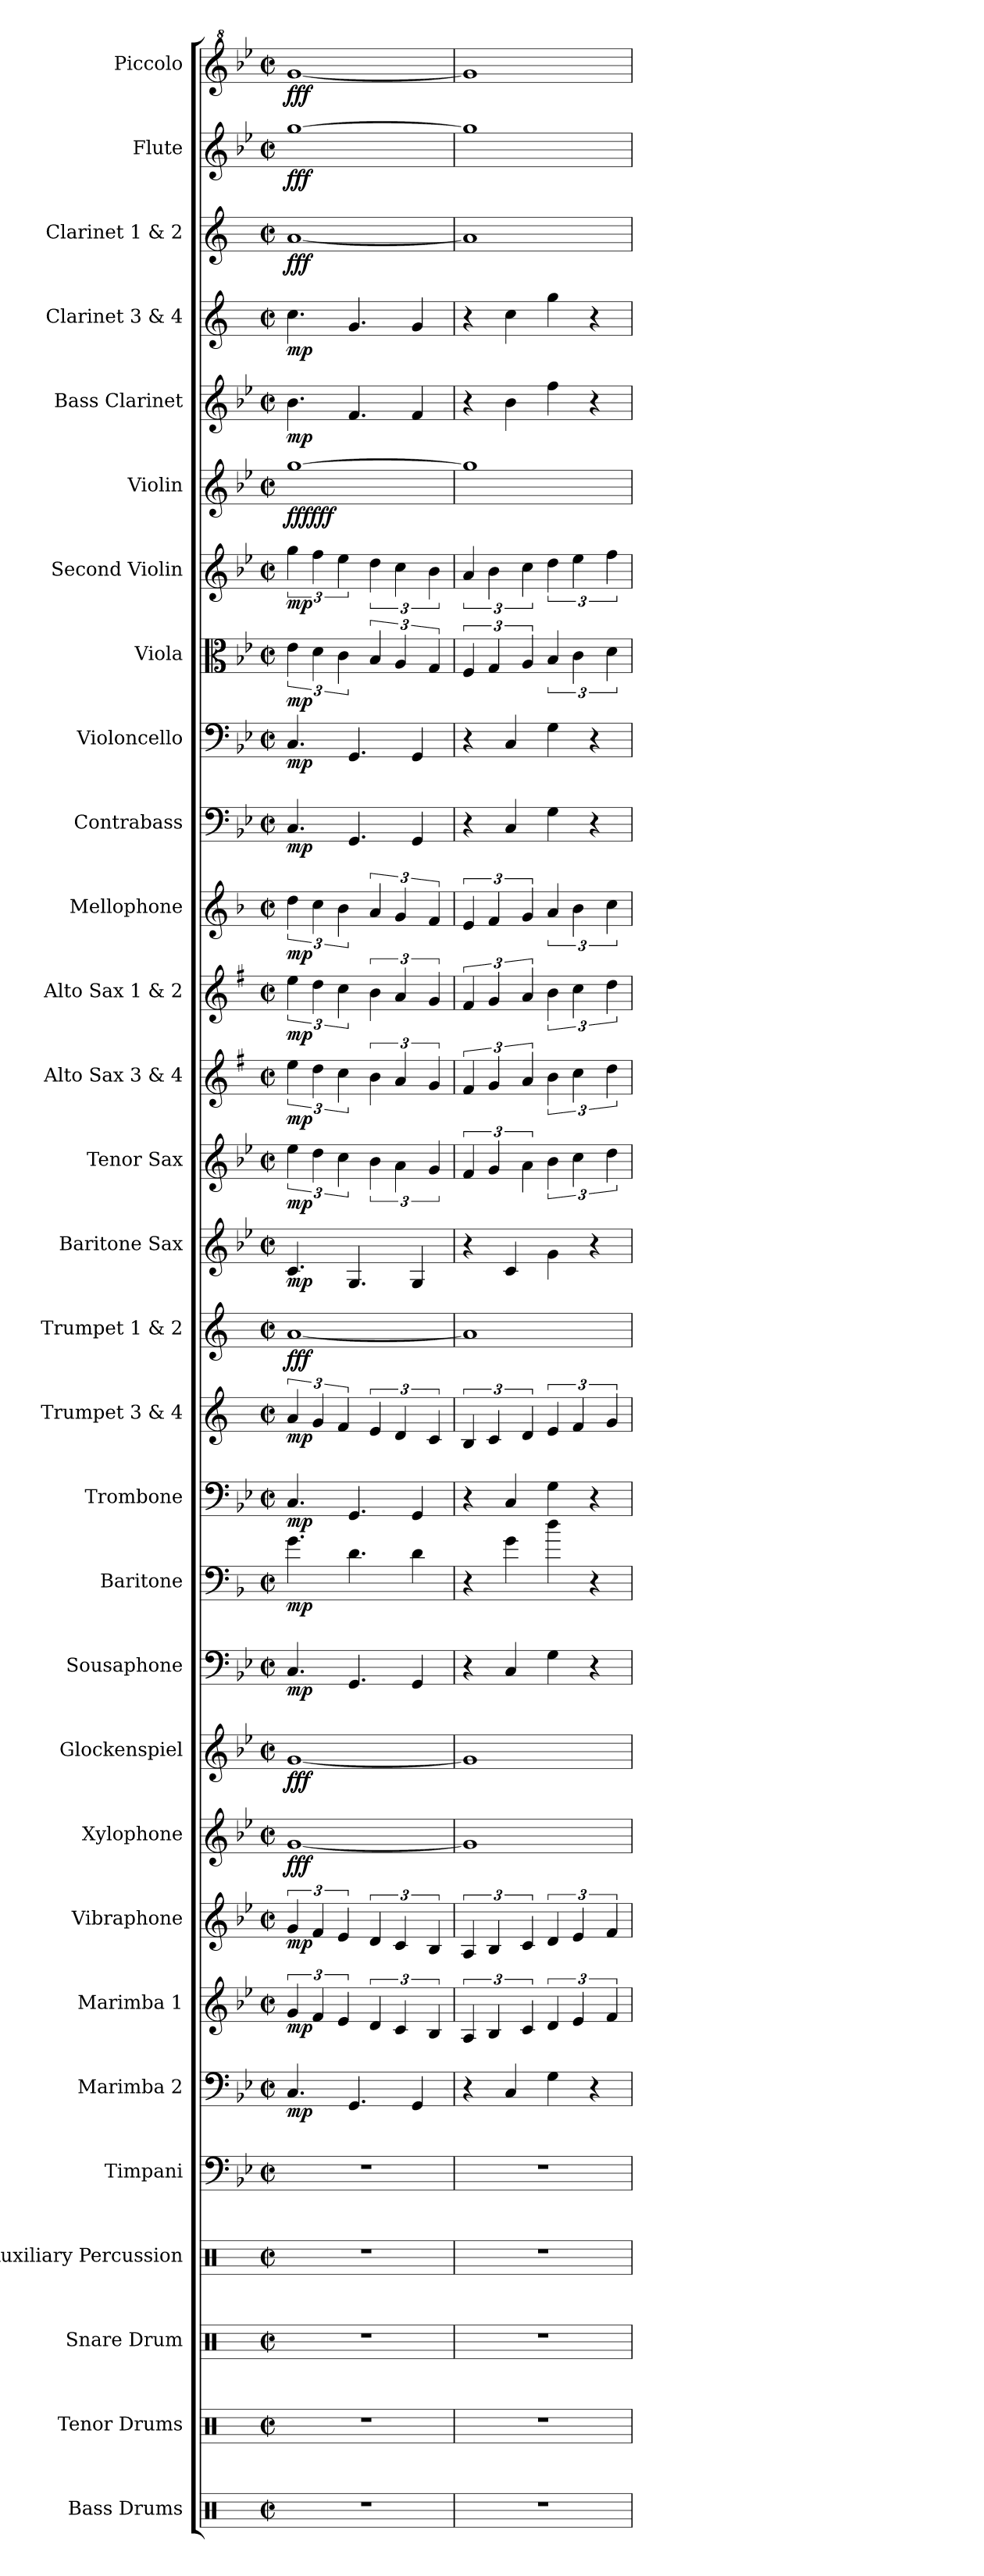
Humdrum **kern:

**kern	**kern	**kern	**kern	**kern	**kern	**dynam	**kern	**dynam	**kern	**dynam	**kern	**dynam	**kern	**dynam	**kern	**dynam	**kern	**dynam	**kern	**dynam	**kern	**dynam	**kern	**dynam	**kern	**dynam	**kern	**dynam	**kern	**dynam	**kern	**dynam	**kern	**dynam	**kern	**dynam	**kern	**dynam	**kern	**dynam	**kern	**dynam	**kern	**dynam	**kern	**dynam	**kern	**dynam	**kern	**dynam	**kern	**dynam	**kern	**dynam
*part30	*part29	*part28	*part27	*part26	*part25	*part25	*part24	*part24	*part23	*part23	*part22	*part22	*part21	*part21	*part20	*part20	*part19	*part19	*part18	*part18	*part17	*part17	*part16	*part16	*part15	*part15	*part14	*part14	*part13	*part13	*part12	*part12	*part11	*part11	*part10	*part10	*part9	*part9	*part8	*part8	*part7	*part7	*part6	*part6	*part5	*part5	*part4	*part4	*part3	*part3	*part2	*part2	*part1	*part1
*staff30	*staff29	*staff28	*staff27	*staff26	*staff25	*staff25	*staff24	*staff24	*staff23	*staff23	*staff22	*staff22	*staff21	*staff21	*staff20	*staff20	*staff19	*staff19	*staff18	*staff18	*staff17	*staff17	*staff16	*staff16	*staff15	*staff15	*staff14	*staff14	*staff13	*staff13	*staff12	*staff12	*staff11	*staff11	*staff10	*staff10	*staff9	*staff9	*staff8	*staff8	*staff7	*staff7	*staff6	*staff6	*staff5	*staff5	*staff4	*staff4	*staff3	*staff3	*staff2	*staff2	*staff1	*staff1
*I"Bass Drums	*I"Tenor Drums	*I"Snare Drum	*I"Auxiliary Percussion	*I"Timpani	*I"Marimba 2	*	*I"Marimba 1	*	*I"Vibraphone	*	*I"Xylophone	*	*I"Glockenspiel	*	*I"Sousaphone	*	*I"Baritone	*	*I"Trombone	*	*I"Trumpet 3 &amp; 4	*	*I"Trumpet 1 &amp; 2	*	*I"Baritone Sax	*	*I"Tenor Sax	*	*I"Alto Sax 3 &amp; 4	*	*I"Alto Sax 1 &amp; 2	*	*I"Mellophone	*	*I"Contrabass	*	*I"Violoncello	*	*I"Viola	*	*I"Second Violin	*	*I"Violin	*	*I"Bass Clarinet	*	*I"Clarinet 3 &amp; 4	*	*I"Clarinet 1 &amp; 2	*	*I"Flute	*	*I"Piccolo	*
*I'B.D.	*I'T.D.	*I'S.D.	*I'Aux. Perc.	*I'Timp.	*I'Mrm. 2	*	*I'Mrm. 1	*	*I'Vib.	*	*I'Xyl.	*	*I'Glk.	*	*	*	*I'Bar.	*	*I'Tbn.	*	*I'Tpt. 3&amp;4	*	*I'Tpt. 1&amp;2	*	*I'Bari. Sax.	*	*I'T. Sax.	*	*I'A. Sax. 3&amp;4	*	*I'A. Sax. 1&amp;2	*	*I'Mph.	*	*I'Cb.	*	*I'Vc.	*	*I'Vla.	*	*I'SVln.	*	*I'Vln.	*	*I'B. Cl.	*	*I'Cl. 3&amp;4	*	*I'Cl. 1&amp;2	*	*I'Fl.	*	*I'Picc.	*
*clefX	*clefX	*clefX	*clefX	*clefF4	*clefF4	*	*clefG2	*	*clefG2	*	*clefG2	*	*clefG2	*	*clefF4	*	*clefF4	*	*clefF4	*	*clefG2	*	*clefG2	*	*clefG2	*	*clefG2	*	*clefG2	*	*clefG2	*	*clefG2	*	*clefF4	*	*clefF4	*	*clefC3	*	*clefG2	*	*clefG2	*	*clefG2	*	*clefG2	*	*clefG2	*	*clefG2	*	*clefG^2	*
*	*	*	*	*	*	*	*	*	*	*	*ITrd-7c-12	*	*ITrd-14c-24	*	*	*	*ITrd4c7	*	*	*	*ITrd1c2	*	*ITrd1c2	*	*ITrd12c21	*	*ITrd8c14	*	*ITrd5c9	*	*ITrd5c9	*	*ITrd4c7	*	*ITrd7c12	*	*	*	*	*	*	*	*	*	*ITrd8c14	*	*ITrd1c2	*	*ITrd1c2	*	*	*	*ITrd-7c-12	*
*k[]	*k[]	*k[]	*k[]	*k[b-e-]	*k[b-e-]	*	*k[b-e-]	*	*k[b-e-]	*	*k[b-e-]	*	*k[b-e-]	*	*k[b-e-]	*	*k[b-e-]	*	*k[b-e-]	*	*k[b-e-]	*	*k[b-e-]	*	*k[b-e-]	*	*k[b-e-]	*	*k[b-e-]	*	*k[b-e-]	*	*k[b-e-]	*	*k[b-e-]	*	*k[b-e-]	*	*k[b-e-]	*	*k[b-e-]	*	*k[b-e-]	*	*k[b-e-]	*	*k[b-e-]	*	*k[b-e-]	*	*k[b-e-]	*	*k[b-e-]	*
*M2/2	*M2/2	*M2/2	*M2/2	*M2/2	*M2/2	*	*M2/2	*	*M2/2	*	*M2/2	*	*M2/2	*	*M2/2	*	*M2/2	*	*M2/2	*	*M2/2	*	*M2/2	*	*M2/2	*	*M2/2	*	*M2/2	*	*M2/2	*	*M2/2	*	*M2/2	*	*M2/2	*	*M2/2	*	*M2/2	*	*M2/2	*	*M2/2	*	*M2/2	*	*M2/2	*	*M2/2	*	*M2/2	*
*met(c|)	*met(c|)	*met(c|)	*met(c|)	*met(c|)	*met(c|)	*	*met(c|)	*	*met(c|)	*	*met(c|)	*	*met(c|)	*	*met(c|)	*	*met(c|)	*	*met(c|)	*	*met(c|)	*	*met(c|)	*	*met(c|)	*	*met(c|)	*	*met(c|)	*	*met(c|)	*	*met(c|)	*	*met(c|)	*	*met(c|)	*	*met(c|)	*	*met(c|)	*	*met(c|)	*	*met(c|)	*	*met(c|)	*	*met(c|)	*	*met(c|)	*	*met(c|)	*
=1	=1	=1	=1	=1	=1	=1	=1	=1	=1	=1	=1	=1	=1	=1	=1	=1	=1	=1	=1	=1	=1	=1	=1	=1	=1	=1	=1	=1	=1	=1	=1	=1	=1	=1	=1	=1	=1	=1	=1	=1	=1	=1	=1	=1	=1	=1	=1	=1	=1	=1	=1	=1	=1	=1
!	!	!	!	!	!	!LO:DY:b	!	!LO:DY:b	!	!LO:DY:b	!	!LO:DY:b	!	!LO:DY:b	!	!LO:DY:b	!	!LO:DY:b	!	!LO:DY:b	!	!LO:DY:b	!	!LO:DY:b	!	!LO:DY:b	!	!LO:DY:b	!	!LO:DY:b	!	!LO:DY:b	!	!LO:DY:b	!	!LO:DY:b	!	!LO:DY:b	!	!LO:DY:b	!	!LO:DY:b	!	!LO:DY:b	!	!	!	!	!	!	!	!	!	!
!	!	!	!	!	!	!	!	!	!	!	!	!	!	!	!	!	!	!	!	!	!	!	!	!	!	!	!	!	!	!	!	!	!	!	!	!	!	!	!	!	!	!	!	!LO:DY:n=1:b	!	!LO:DY:b	!	!LO:DY:b	!	!LO:DY:b	!	!LO:DY:b	!	!LO:DY:b
1r	1r	1r	1r	1r	4.C/	mp	6g/	mp	6g/	mp	[1gg	fff	[1ggg	fff	4.C/	mp	4.c\	mp	4.C/	mp	6g/	mp	[1g	fff	4.C/	mp	6e-\	mp	6g\	mp	6g\	mp	6g\	mp	4.CC/	mp	4.C/	mp	6e-\	mp	6gg\	mp	[1gg	fff fff	4.B-\	mp	4.b-\	mp	[1g	fff	[1gg	fff	[1ggg	fff
.	.	.	.	.	.	.	6f/	.	6f/	.	.	.	.	.	.	.	.	.	.	.	6f/	.	.	.	.	.	6d\	.	6f\	.	6f\	.	6f\	.	.	.	.	.	6d\	.	6ff\	.	.	.	.	.	.	.	.	.	.	.	.	.
.	.	.	.	.	.	.	6e-/	.	6e-/	.	.	.	.	.	.	.	.	.	.	.	6e-/	.	.	.	.	.	6c\	.	6e-\	.	6e-\	.	6e-\	.	.	.	.	.	6c\	.	6ee-\	.	.	.	.	.	.	.	.	.	.	.	.	.
.	.	.	.	.	4.GG/	.	.	.	.	.	.	.	.	.	4.GG/	.	4.G\	.	4.GG/	.	.	.	.	.	4.GG/	.	.	.	.	.	.	.	.	.	4.GGG/	.	4.GG/	.	.	.	.	.	.	.	4.F/	.	4.f/	.	.	.	.	.	.	.
.	.	.	.	.	.	.	6d/	.	6d/	.	.	.	.	.	.	.	.	.	.	.	6d/	.	.	.	.	.	6B-\	.	6d\	.	6d\	.	6d/	.	.	.	.	.	6B-/	.	6dd\	.	.	.	.	.	.	.	.	.	.	.	.	.
.	.	.	.	.	.	.	6c/	.	6c/	.	.	.	.	.	.	.	.	.	.	.	6c/	.	.	.	.	.	6A\	.	6c/	.	6c/	.	6c/	.	.	.	.	.	6A/	.	6cc\	.	.	.	.	.	.	.	.	.	.	.	.	.
.	.	.	.	.	4GG/	.	.	.	.	.	.	.	.	.	4GG/	.	4G\	.	4GG/	.	.	.	.	.	4GG/	.	.	.	.	.	.	.	.	.	4GGG/	.	4GG/	.	.	.	.	.	.	.	4F/	.	4f/	.	.	.	.	.	.	.
.	.	.	.	.	.	.	6B-/	.	6B-/	.	.	.	.	.	.	.	.	.	.	.	6B-/	.	.	.	.	.	6G/	.	6B-/	.	6B-/	.	6B-/	.	.	.	.	.	6G/	.	6b-\	.	.	.	.	.	.	.	.	.	.	.	.	.
=2	=2	=2	=2	=2	=2	=2	=2	=2	=2	=2	=2	=2	=2	=2	=2	=2	=2	=2	=2	=2	=2	=2	=2	=2	=2	=2	=2	=2	=2	=2	=2	=2	=2	=2	=2	=2	=2	=2	=2	=2	=2	=2	=2	=2	=2	=2	=2	=2	=2	=2	=2	=2	=2	=2
1r	1r	1r	1r	1r	4r	.	6A/	.	6A/	.	1gg]	.	1ggg]	.	4r	.	4r	.	4r	.	6A/	.	1g]	.	4r	.	6F/	.	6A/	.	6A/	.	6A/	.	4r	.	4r	.	6F/	.	6a/	.	1gg]	.	4r	.	4r	.	1g]	.	1gg]	.	1ggg]	.
.	.	.	.	.	.	.	6B-/	.	6B-/	.	.	.	.	.	.	.	.	.	.	.	6B-/	.	.	.	.	.	6G/	.	6B-/	.	6B-/	.	6B-/	.	.	.	.	.	6G/	.	6b-\	.	.	.	.	.	.	.	.	.	.	.	.	.
.	.	.	.	.	4C/	.	.	.	.	.	.	.	.	.	4C/	.	4c\	.	4C/	.	.	.	.	.	4C/	.	.	.	.	.	.	.	.	.	4CC/	.	4C/	.	.	.	.	.	.	.	4B-\	.	4b-\	.	.	.	.	.	.	.
.	.	.	.	.	.	.	6c/	.	6c/	.	.	.	.	.	.	.	.	.	.	.	6c/	.	.	.	.	.	6A\	.	6c/	.	6c/	.	6c/	.	.	.	.	.	6A/	.	6cc\	.	.	.	.	.	.	.	.	.	.	.	.	.
.	.	.	.	.	4G\	.	6d/	.	6d/	.	.	.	.	.	4G\	.	4g\	.	4G\	.	6d/	.	.	.	4G\	.	6B-\	.	6d\	.	6d\	.	6d/	.	4GG\	.	4G\	.	6B-/	.	6dd\	.	.	.	4f\	.	4ff\	.	.	.	.	.	.	.
.	.	.	.	.	.	.	6e-/	.	6e-/	.	.	.	.	.	.	.	.	.	.	.	6e-/	.	.	.	.	.	6c\	.	6e-\	.	6e-\	.	6e-\	.	.	.	.	.	6c\	.	6ee-\	.	.	.	.	.	.	.	.	.	.	.	.	.
.	.	.	.	.	4r	.	.	.	.	.	.	.	.	.	4r	.	4r	.	4r	.	.	.	.	.	4r	.	.	.	.	.	.	.	.	.	4r	.	4r	.	.	.	.	.	.	.	4r	.	4r	.	.	.	.	.	.	.
.	.	.	.	.	.	.	6f/	.	6f/	.	.	.	.	.	.	.	.	.	.	.	6f/	.	.	.	.	.	6d\	.	6f\	.	6f\	.	6f\	.	.	.	.	.	6d\	.	6ff\	.	.	.	.	.	.	.	.	.	.	.	.	.
=	=	=	=	=	=	=	=	=	=	=	=	=	=	=	=	=	=	=	=	=	=	=	=	=	=	=	=	=	=	=	=	=	=	=	=	=	=	=	=	=	=	=	=	=	=	=	=	=	=	=	=	=	=	=
*-	*-	*-	*-	*-	*-	*-	*-	*-	*-	*-	*-	*-	*-	*-	*-	*-	*-	*-	*-	*-	*-	*-	*-	*-	*-	*-	*-	*-	*-	*-	*-	*-	*-	*-	*-	*-	*-	*-	*-	*-	*-	*-	*-	*-	*-	*-	*-	*-	*-	*-	*-	*-	*-	*-
